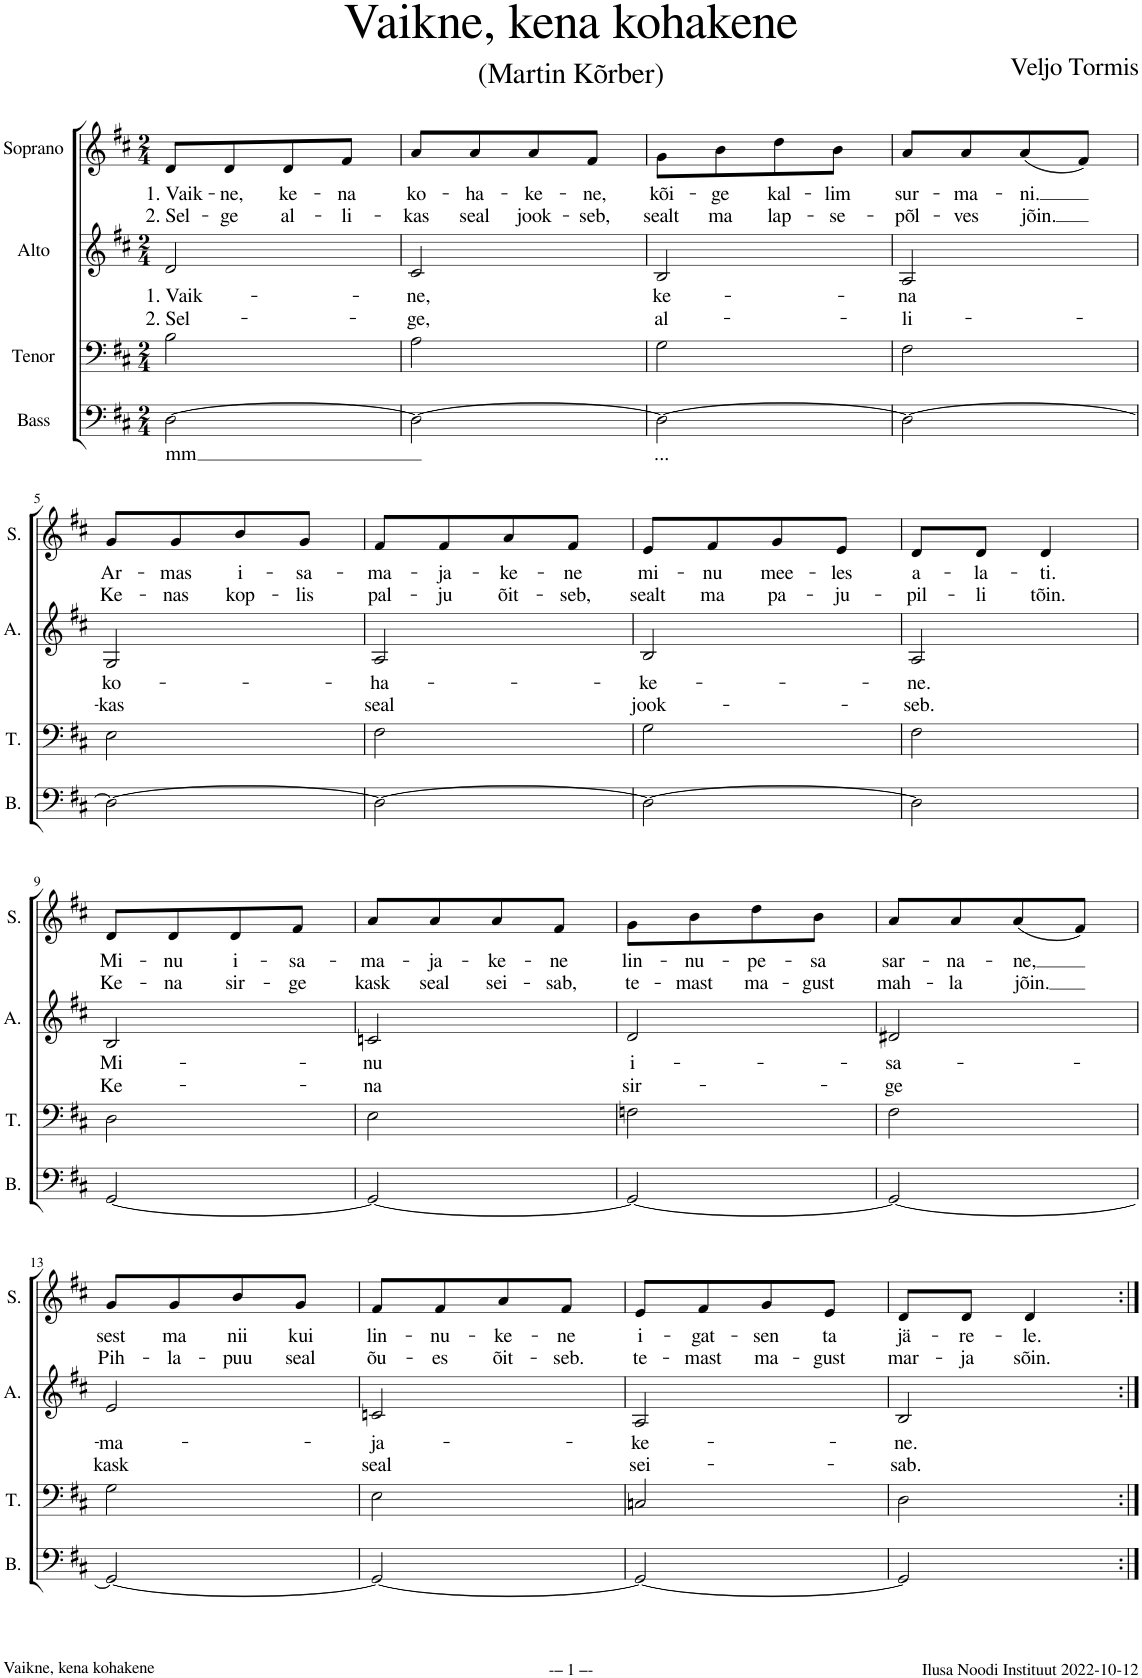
**kern	**text	**kern	**text	**text	**kern	**text	**text	**kern	**text	**text
*part4	*part4	*part3	*part3	*part3	*part2	*part2	*part2	*part1	*part1	*part1
*staff4	*staff4	*staff3	*staff3	*staff3	*staff2	*staff2	*staff2	*staff1	*staff1	*staff1
*I"Bass	*	*I"Tenor	*	*	*I"Alto	*	*	*I"Soprano	*	*
*I'B.	*	*I'T.	*	*	*I'A.	*	*	*I'S.	*	*
*clefF4	*	*clefF4	*	*	*clefG2	*	*	*clefG2	*	*
*k[f#c#]	*	*k[f#c#]	*	*	*k[f#c#]	*	*	*k[f#c#]	*	*
*M2/4	*	*M2/4	*	*	*M2/4	*	*	*M2/4	*	*
=1	=1	=1	=1	=1	=1	=1	=1	=1	=1	=1
!	!LO:LY:b	!	!LO:LY:b	!LO:LY:b	!	!LO:LY:b	!LO:LY:b	!	!LO:LY:b	!LO:LY:b
[2D\	mm	2B\	1. Vaik-	2. Sel-	2d/	1. Vaik-	2. Sel-	8d/L	1. Vaik-	2. Sel-
!	!	!	!	!	!	!	!	!	!LO:LY:b	!LO:LY:b
.	.	.	.	.	.	.	.	8d/	-ne,	-ge
!	!	!	!	!	!	!	!	!	!LO:LY:b	!LO:LY:b
.	.	.	.	.	.	.	.	8d/	ke-	al-
!	!	!	!	!	!	!	!	!	!LO:LY:b	!LO:LY:b
.	.	.	.	.	.	.	.	8f#/J	-na	-li-
=2	=2	=2	=2	=2	=2	=2	=2	=2	=2	=2
!	!	!	!LO:LY:b	!LO:LY:b	!	!LO:LY:b	!LO:LY:b	!	!LO:LY:b	!LO:LY:b
2D\_	.	2A\	-ne,	-ge,	2c#/	-ne,	-ge,	8a/L	ko-	-kas
!	!	!	!	!	!	!	!	!	!LO:LY:b	!LO:LY:b
.	.	.	.	.	.	.	.	8a/	-ha-	seal
!	!	!	!	!	!	!	!	!	!LO:LY:b	!LO:LY:b
.	.	.	.	.	.	.	.	8a/	-ke-	jook-
!	!	!	!	!	!	!	!	!	!LO:LY:b	!LO:LY:b
.	.	.	.	.	.	.	.	8f#/J	-ne,	-seb,
=3	=3	=3	=3	=3	=3	=3	=3	=3	=3	=3
!	!LO:LY:b	!	!LO:LY:b	!LO:LY:b	!	!LO:LY:b	!LO:LY:b	!	!LO:LY:b	!LO:LY:b
2D\_	...	2G\	ke-	al-	2B/	ke-	al-	8g\L	kõi-	sealt
!	!	!	!	!	!	!	!	!	!LO:LY:b	!LO:LY:b
.	.	.	.	.	.	.	.	8b\	-ge	ma
!	!	!	!	!	!	!	!	!	!LO:LY:b	!LO:LY:b
.	.	.	.	.	.	.	.	8dd\	kal-	lap-
!	!	!	!	!	!	!	!	!	!LO:LY:b	!LO:LY:b
.	.	.	.	.	.	.	.	8b\J	-lim	-se-
=4	=4	=4	=4	=4	=4	=4	=4	=4	=4	=4
!	!	!	!LO:LY:b	!LO:LY:b	!	!LO:LY:b	!LO:LY:b	!	!LO:LY:b	!LO:LY:b
2D\_	.	2F#\	-na	-li-	2A/	-na	-li-	8a/L	sur-	-põl-
!	!	!	!	!	!	!	!	!	!LO:LY:b	!LO:LY:b
.	.	.	.	.	.	.	.	8a/	-ma-	-ves
!	!	!	!	!	!	!	!	!	!LO:LY:b	!LO:LY:b
.	.	.	.	.	.	.	.	(8a/	-ni.	jõin.
.	.	.	.	.	.	.	.	8f#/J)	.	.
!!LO:LB:g=z
=5	=5	=5	=5	=5	=5	=5	=5	=5	=5	=5
!	!	!	!LO:LY:b	!LO:LY:b	!	!LO:LY:b	!LO:LY:b	!	!LO:LY:b	!LO:LY:b
2D\_	.	2E\	ko-	-kas	2G/	ko-	-kas	8g/L	Ar-	Ke-
!	!	!	!	!	!	!	!	!	!LO:LY:b	!LO:LY:b
.	.	.	.	.	.	.	.	8g/	-mas	-nas
!	!	!	!	!	!	!	!	!	!LO:LY:b	!LO:LY:b
.	.	.	.	.	.	.	.	8b/	i-	kop-
!	!	!	!	!	!	!	!	!	!LO:LY:b	!LO:LY:b
.	.	.	.	.	.	.	.	8g/J	-sa-	-lis
=6	=6	=6	=6	=6	=6	=6	=6	=6	=6	=6
!	!	!	!LO:LY:b	!LO:LY:b	!	!LO:LY:b	!LO:LY:b	!	!LO:LY:b	!LO:LY:b
2D\_	.	2F#\	-ha-	seal	2A/	-ha-	seal	8f#/L	-ma-	pal-
!	!	!	!	!	!	!	!	!	!LO:LY:b	!LO:LY:b
.	.	.	.	.	.	.	.	8f#/	-ja-	-ju
!	!	!	!	!	!	!	!	!	!LO:LY:b	!LO:LY:b
.	.	.	.	.	.	.	.	8a/	-ke-	õit-
!	!	!	!	!	!	!	!	!	!LO:LY:b	!LO:LY:b
.	.	.	.	.	.	.	.	8f#/J	-ne	-seb,
=7	=7	=7	=7	=7	=7	=7	=7	=7	=7	=7
!	!	!	!LO:LY:b	!LO:LY:b	!	!LO:LY:b	!LO:LY:b	!	!LO:LY:b	!LO:LY:b
2D\_	.	2G\	-ke-	jook-	2B/	-ke-	jook-	8e/L	mi-	sealt
!	!	!	!	!	!	!	!	!	!LO:LY:b	!LO:LY:b
.	.	.	.	.	.	.	.	8f#/	-nu	ma
!	!	!	!	!	!	!	!	!	!LO:LY:b	!LO:LY:b
.	.	.	.	.	.	.	.	8g/	mee-	pa-
!	!	!	!	!	!	!	!	!	!LO:LY:b	!LO:LY:b
.	.	.	.	.	.	.	.	8e/J	-les	-ju-
=8	=8	=8	=8	=8	=8	=8	=8	=8	=8	=8
!	!	!	!LO:LY:b	!LO:LY:b	!	!LO:LY:b	!LO:LY:b	!	!LO:LY:b	!LO:LY:b
2D\]	.	2F#\	-ne.	-seb.	2A/	-ne.	-seb.	8d/L	a-	-pil-
!	!	!	!	!	!	!	!	!	!LO:LY:b	!LO:LY:b
.	.	.	.	.	.	.	.	8d/J	-la-	-li
!	!	!	!	!	!	!	!	!	!LO:LY:b	!LO:LY:b
.	.	.	.	.	.	.	.	4d/	-ti.	tõin.
!!LO:LB:g=z
=9	=9	=9	=9	=9	=9	=9	=9	=9	=9	=9
!	!	!	!LO:LY:b	!LO:LY:b	!	!LO:LY:b	!LO:LY:b	!	!LO:LY:b	!LO:LY:b
[2GG/	.	2D\	Mi-	Ke-	2B/	Mi-	Ke-	8d/L	Mi-	Ke-
!	!	!	!	!	!	!	!	!	!LO:LY:b	!LO:LY:b
.	.	.	.	.	.	.	.	8d/	-nu	-na
!	!	!	!	!	!	!	!	!	!LO:LY:b	!LO:LY:b
.	.	.	.	.	.	.	.	8d/	i-	sir-
!	!	!	!	!	!	!	!	!	!LO:LY:b	!LO:LY:b
.	.	.	.	.	.	.	.	8f#/J	-sa-	-ge
=10	=10	=10	=10	=10	=10	=10	=10	=10	=10	=10
!	!	!	!LO:LY:b	!LO:LY:b	!	!LO:LY:b	!LO:LY:b	!	!LO:LY:b	!LO:LY:b
2GG/_	.	2E\	-nu	-na	2cn/	-nu	-na	8a/L	-ma-	kask
!	!	!	!	!	!	!	!	!	!LO:LY:b	!LO:LY:b
.	.	.	.	.	.	.	.	8a/	-ja-	seal
!	!	!	!	!	!	!	!	!	!LO:LY:b	!LO:LY:b
.	.	.	.	.	.	.	.	8a/	-ke-	sei-
!	!	!	!	!	!	!	!	!	!LO:LY:b	!LO:LY:b
.	.	.	.	.	.	.	.	8f#/J	-ne	-sab,
=11	=11	=11	=11	=11	=11	=11	=11	=11	=11	=11
!	!	!	!LO:LY:b	!LO:LY:b	!	!LO:LY:b	!LO:LY:b	!	!LO:LY:b	!LO:LY:b
2GG/_	.	2Fn\	i-	sir-	2d/	i-	sir-	8g\L	lin-	te-
!	!	!	!	!	!	!	!	!	!LO:LY:b	!LO:LY:b
.	.	.	.	.	.	.	.	8b\	-nu-	-mast
!	!	!	!	!	!	!	!	!	!LO:LY:b	!LO:LY:b
.	.	.	.	.	.	.	.	8dd\	-pe-	ma-
!	!	!	!	!	!	!	!	!	!LO:LY:b	!LO:LY:b
.	.	.	.	.	.	.	.	8b\J	-sa	-gust
=12	=12	=12	=12	=12	=12	=12	=12	=12	=12	=12
!	!	!	!LO:LY:b	!LO:LY:b	!	!LO:LY:b	!LO:LY:b	!	!LO:LY:b	!LO:LY:b
2GG/_	.	2F#\	-sa-	-ge	2d#X/	-sa-	-ge	8a/L	sar-	mah-
!	!	!	!	!	!	!	!	!	!LO:LY:b	!LO:LY:b
.	.	.	.	.	.	.	.	8a/	-na-	-la
!	!	!	!	!	!	!	!	!	!LO:LY:b	!LO:LY:b
.	.	.	.	.	.	.	.	(8a/	-ne,	jõin.
.	.	.	.	.	.	.	.	8f#/J)	.	.
!!LO:LB:g=z
=13	=13	=13	=13	=13	=13	=13	=13	=13	=13	=13
!	!	!	!LO:LY:b	!LO:LY:b	!	!LO:LY:b	!LO:LY:b	!	!LO:LY:b	!LO:LY:b
2GG/_	.	2G\	-ma-	kask	2e/	-ma-	kask	8g/L	sest	Pih-
!	!	!	!	!	!	!	!	!	!LO:LY:b	!LO:LY:b
.	.	.	.	.	.	.	.	8g/	ma	-la-
!	!	!	!	!	!	!	!	!	!LO:LY:b	!LO:LY:b
.	.	.	.	.	.	.	.	8b/	nii	-puu
!	!	!	!	!	!	!	!	!	!LO:LY:b	!LO:LY:b
.	.	.	.	.	.	.	.	8g/J	kui	seal
=14	=14	=14	=14	=14	=14	=14	=14	=14	=14	=14
!	!	!	!LO:LY:b	!LO:LY:b	!	!LO:LY:b	!LO:LY:b	!	!LO:LY:b	!LO:LY:b
2GG/_	.	2E\	-ja-	seal	2cn/	-ja-	seal	8f#/L	lin-	õu-
!	!	!	!	!	!	!	!	!	!LO:LY:b	!LO:LY:b
.	.	.	.	.	.	.	.	8f#/	-nu-	-es
!	!	!	!	!	!	!	!	!	!LO:LY:b	!LO:LY:b
.	.	.	.	.	.	.	.	8a/	-ke-	õit-
!	!	!	!	!	!	!	!	!	!LO:LY:b	!LO:LY:b
.	.	.	.	.	.	.	.	8f#/J	-ne	-seb.
=15	=15	=15	=15	=15	=15	=15	=15	=15	=15	=15
!	!	!	!LO:LY:b	!LO:LY:b	!	!LO:LY:b	!LO:LY:b	!	!LO:LY:b	!LO:LY:b
2GG/_	.	2Cn/	-ke-	sei-	2A/	-ke-	sei-	8e/L	i-	te-
!	!	!	!	!	!	!	!	!	!LO:LY:b	!LO:LY:b
.	.	.	.	.	.	.	.	8f#/	-gat-	-mast
!	!	!	!	!	!	!	!	!	!LO:LY:b	!LO:LY:b
.	.	.	.	.	.	.	.	8g/	-sen	ma-
!	!	!	!	!	!	!	!	!	!LO:LY:b	!LO:LY:b
.	.	.	.	.	.	.	.	8e/J	ta	-gust
=16	=16	=16	=16	=16	=16	=16	=16	=16	=16	=16
!	!	!	!LO:LY:b	!LO:LY:b	!	!LO:LY:b	!LO:LY:b	!	!LO:LY:b	!LO:LY:b
2GG/]	.	2D\	-ne.	-sab.	2B/	-ne.	-sab.	8d/L	jä-	mar-
!	!	!	!	!	!	!	!	!	!LO:LY:b	!LO:LY:b
.	.	.	.	.	.	.	.	8d/J	-re-	-ja
!	!	!	!	!	!	!	!	!	!LO:LY:b	!LO:LY:b
.	.	.	.	.	.	.	.	4d/	-le.	sõin.
=:|!	=:|!	=:|!	=:|!	=:|!	=:|!	=:|!	=:|!	=:|!	=:|!	=:|!
*-	*-	*-	*-	*-	*-	*-	*-	*-	*-	*-
